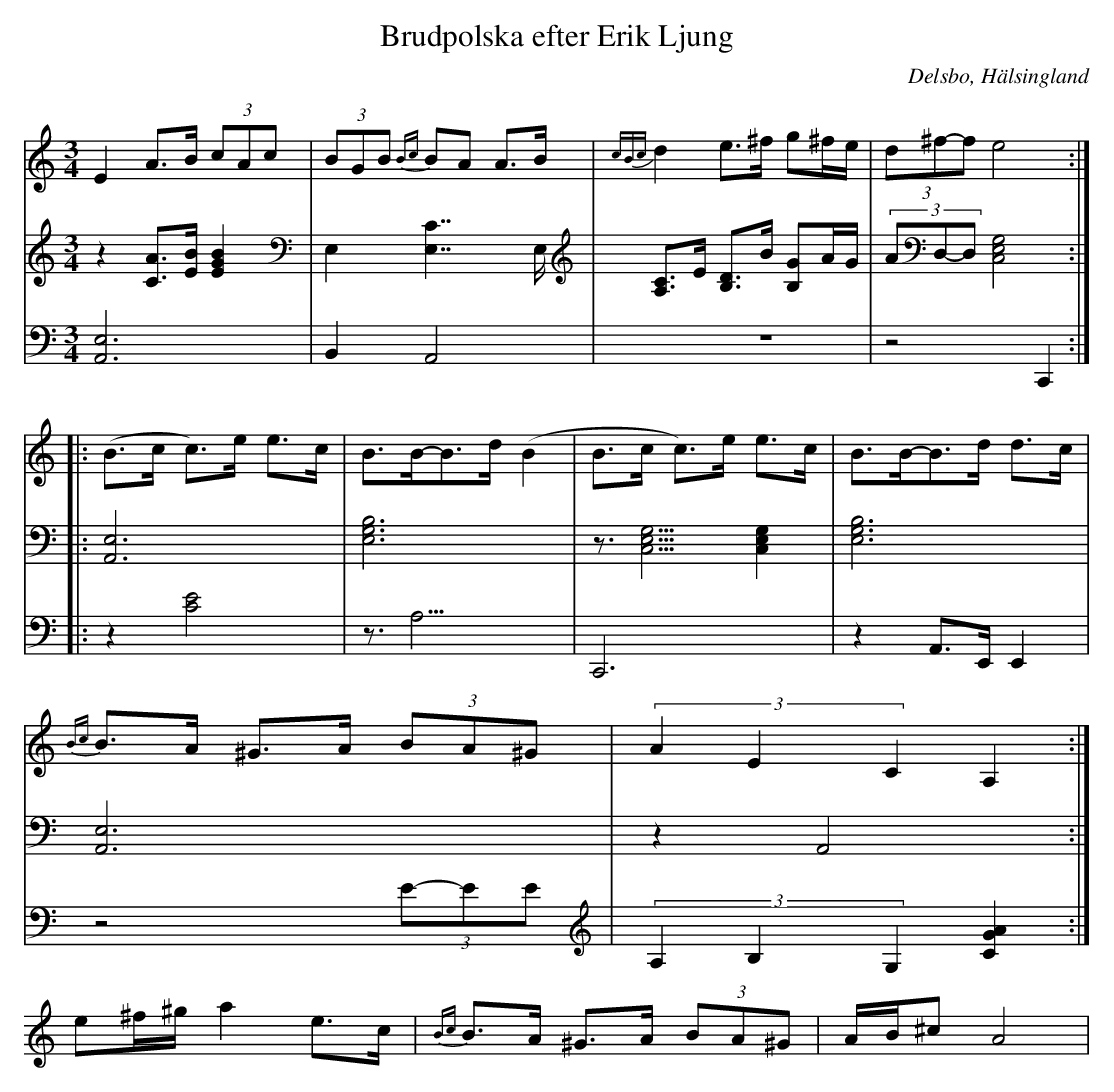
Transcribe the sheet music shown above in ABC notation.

X:1
T: Brudpolska efter Erik Ljung
Q: 105
O: Delsbo, Hälsingland
M: 3/4
L: 1/8
K: Am
V:1
V:2
V:3 =Merge
V:1
E2 A>B (3cAc| (3BGB {Bc}BA A>B|{cBc}d2 e>^f g^f/e/|(3d^f-f e4 :|
|:(B>c c)>e e>c|B>B-B>d (B2|B>c c)>e e>c|B>B-B>d d>c|
{Bc}B>A ^G>A (3BA^G|(3A2E2C2 A,2:|
e^f/^g/ a2 e>c|{Bc}B>A ^G>A (3BA^G|A/B/^c A4|
V:2
z2 [AC]>[BE] [B2E2G2]|E,2 [C7/2E,7/2]E,/|[A,C]>E [B,D]>B [B,G]A/G/|(3AD,-D, [E,4G,4C,4]:|
|:[A,,6E,6]|[E,6G,6B,6]|z3/2[E,5/2G,5/2C,5/2] [E,2G,2C,2]|[E,6G,6B,6]|
[A,,6E,6]|z2 A,,4:|
V:3
[A,,6E,6]|B,,2 A,,4|z6|z4  C,,2:|
|:z2 [C4E4]|z3<A,3|C,,6|z2 A,,>E,, E,,2|
z4 (3E-EE|(3A,2B,2G,2 [G2A2C2]:|
